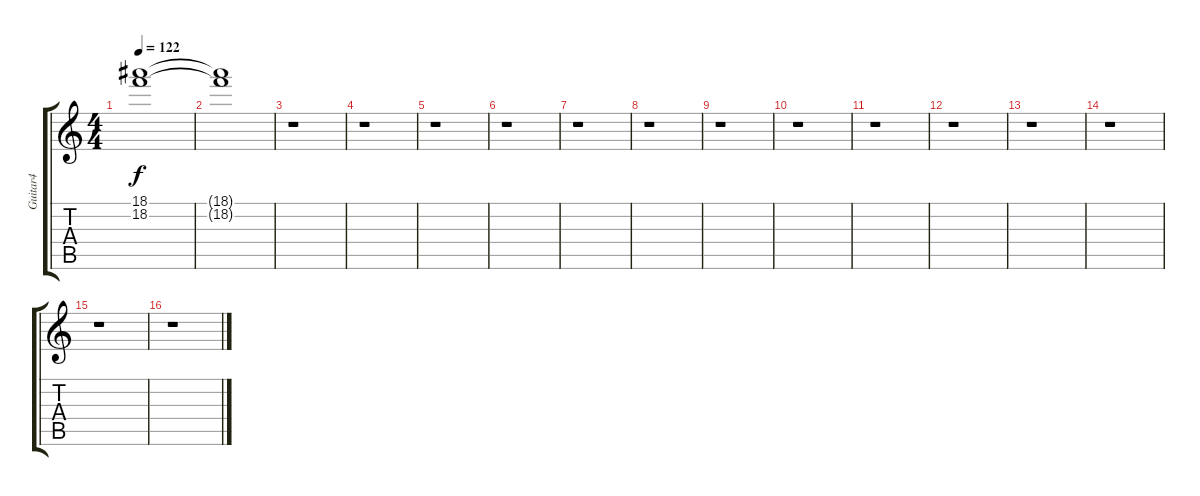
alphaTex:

\track ("Guitar4" "Guitar4") {instrument acousticguitarnylon}
\staff {score tabs}
\tuning (E4 B3 G3 D3 A2 E2) {hide}
\ts (4 4)
\tempo 122
\clef g2
\ks c
(18.1 18.2).1{dy f instrument acousticguitarnylon} |
(18.1{t} 18.2{t}).1 |
r.1 |
r.1 |
r.1 |
r.1 |
r.1 |
r.1 |
r.1 |
r.1 |
r.1 |
r.1 |
r.1 |
r.1 |
r.1 |
r.1
